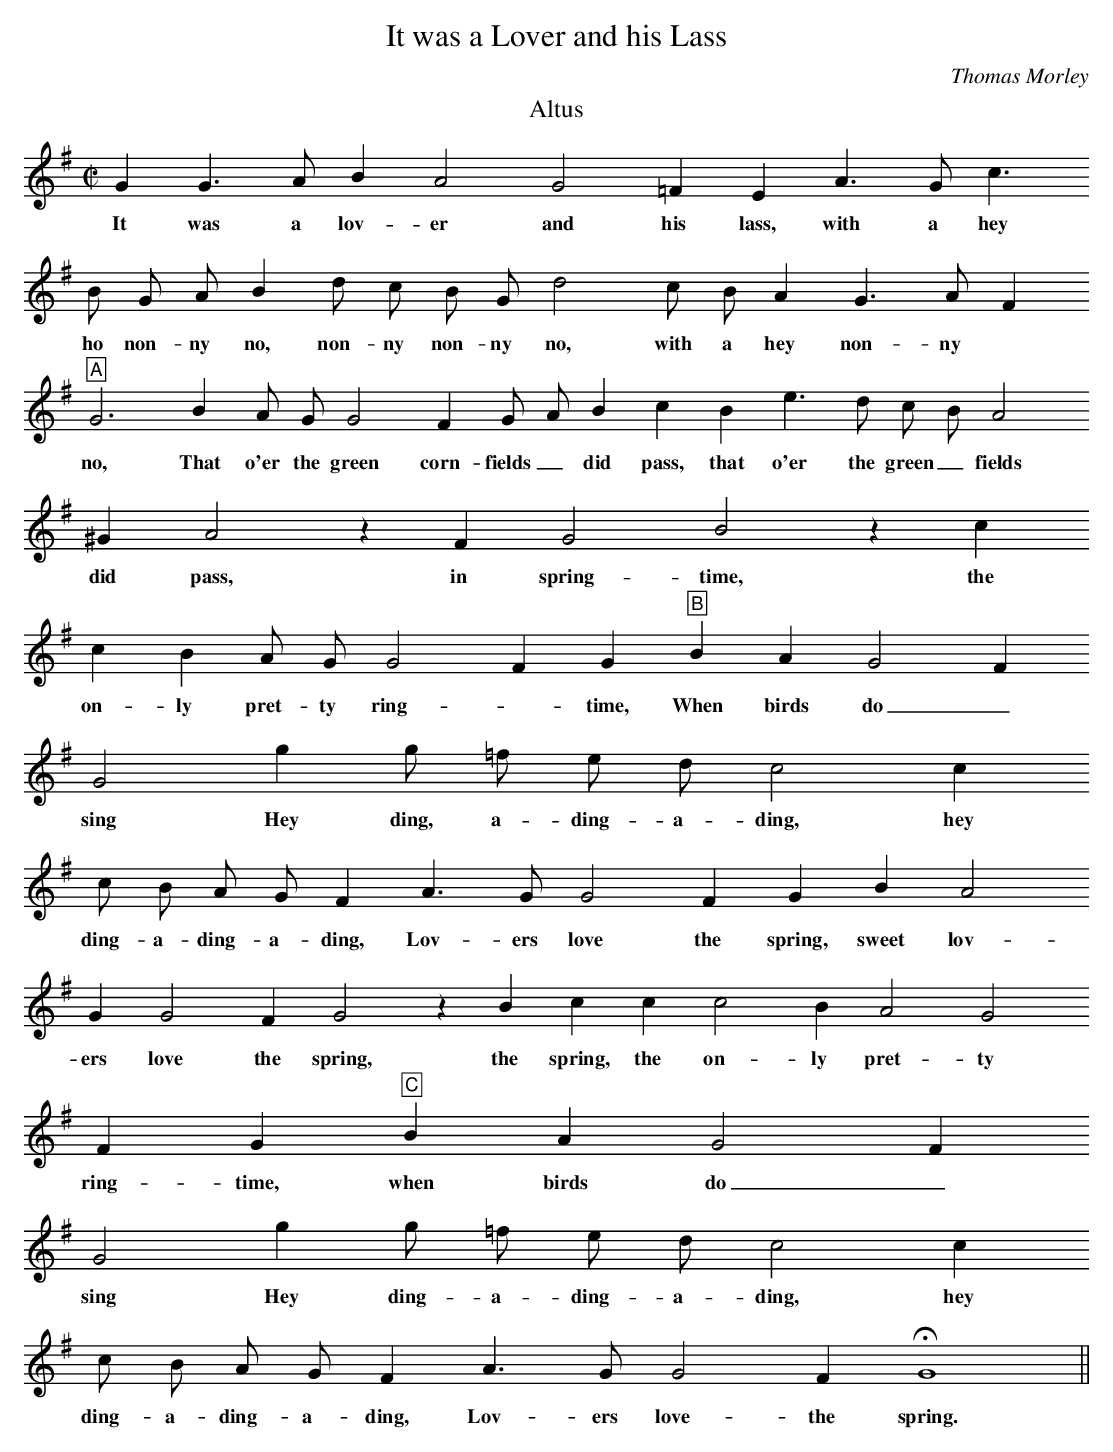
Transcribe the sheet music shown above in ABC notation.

X:1
T:It was a Lover and his Lass
C: Thomas Morley
K:G
T: Altus
M:C|
L:1/8
G2 G3 A B2 A4 G4 =F2 E2 A3 G c3
w: It was a lov- er and his lass, with a hey
B G A B2 d c B G d4 c B A2 G3 A F2
w:ho  non- ny no,  non- ny non- ny no, with a hey non- ny
"A"G6 B2 A G G4 F2 G A B2 c2 B2 e3 d c B A4
w: no, That o'er the green corn- fields _ did pass, that o'er the green _ fields
^G2 A4 z2 F2 G4 B4 z2 c2
w: did pass, in spring- time, the
c2 B2 A G G4 F2 G2 "B"B2 A2 G4 F2
w: on- ly pret- ty ring- _ time, When birds do _
G4 g2 g =f e d c4 c2
w:sing  Hey ding, a- ding- a- ding, hey
c B A G F2 A3 G G4 F2 G2 B2 A4
w:ding- a- ding- a- ding,  Lov- ers love the spring, sweet lov-
G2 G4 F2 G4 z2 B2 c2 c2 c4 B2 A4 G4
w: ers love the spring, the spring, the on- ly pret- ty
F2 G2 "C"B2 A2 G4 F2
w: ring- time, when birds do _
G4 g2 g =f e d c4 c2
w: sing Hey ding- a- ding- a- ding, hey
c B A G F2 A3 G G4 F2 HG8 ||
w:ding- a- ding- a- ding, Lov- ers love- the spring.
